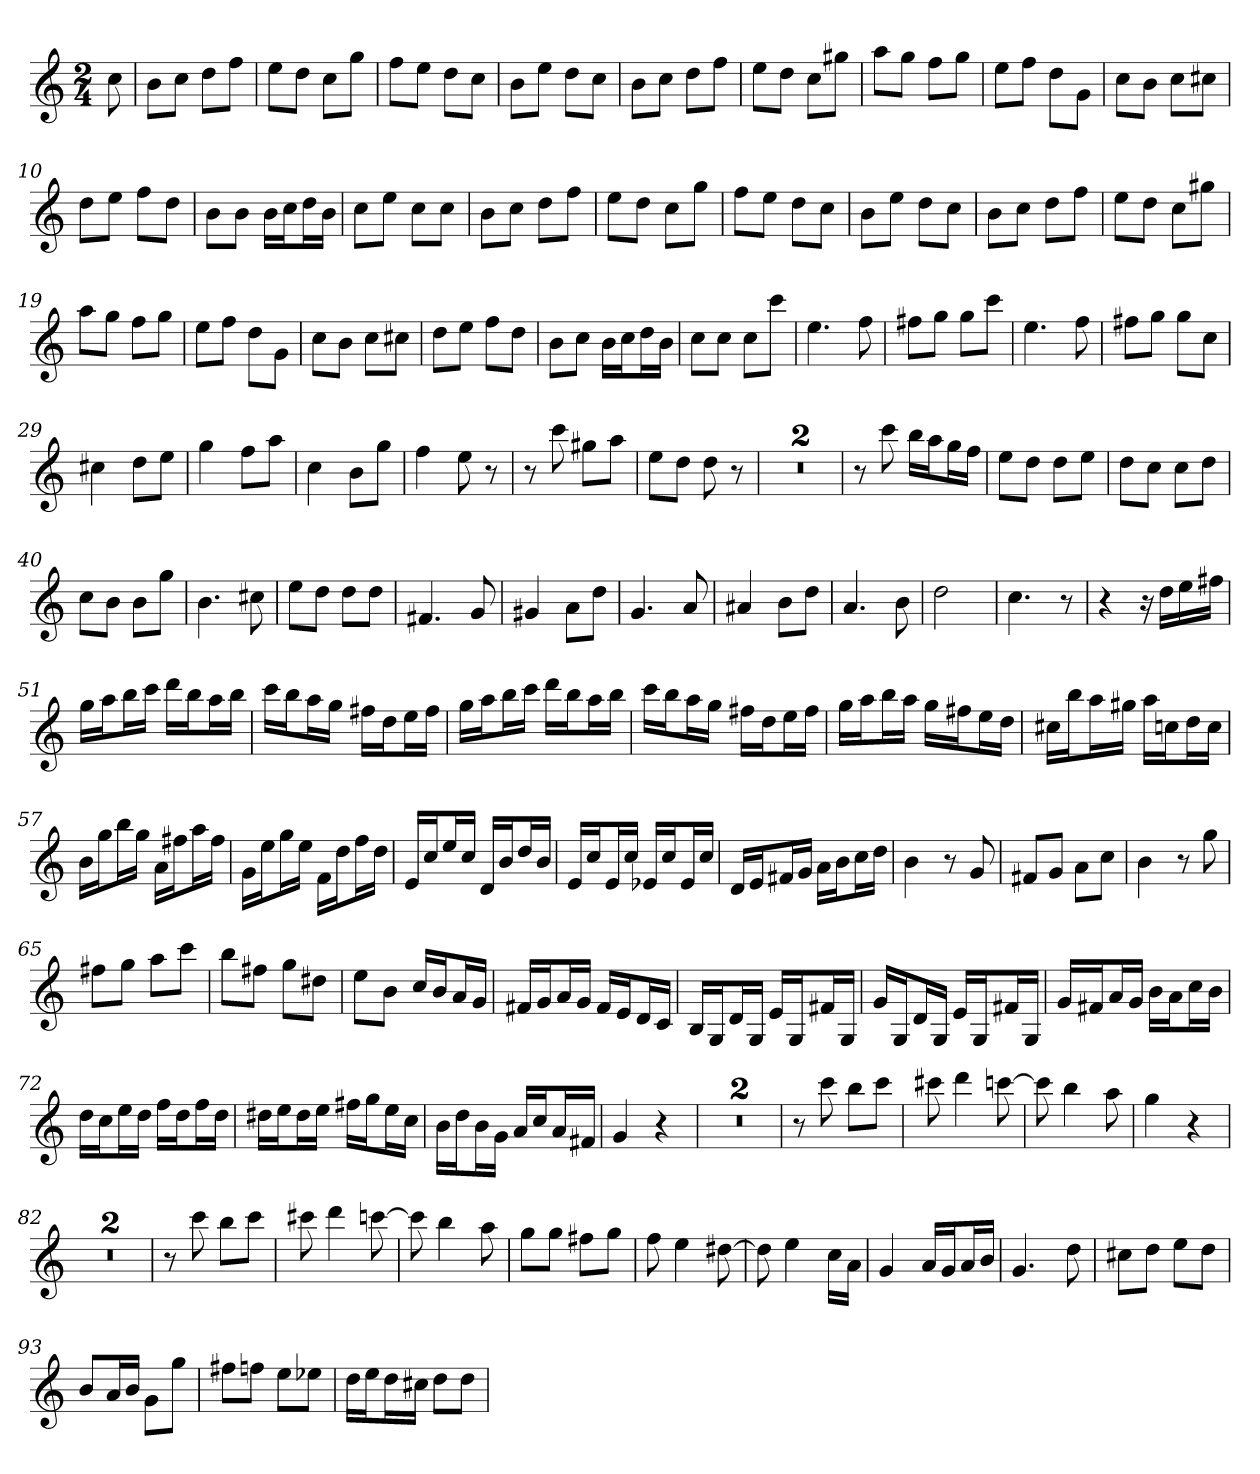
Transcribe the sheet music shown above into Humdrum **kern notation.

**kern
*part1
*staff1
*k[]
*C:
*M2/4
=
8cc
=1
8bL
8ccJ
8ddL
8ffJ
=2
8eeL
8ddJ
8ccL
8ggJ
=3
8ffL
8eeJ
8ddL
8ccJ
=4
8bL
8eeJ
8ddL
8ccJ
=5
8bL
8ccJ
8ddL
8ffJ
=6
8eeL
8ddJ
8ccL
8gg#XJ
=7
8aaL
8ggJ
8ffL
8ggJ
=8
8eeL
8ffJ
8ddL
8gJ
=9
8ccL
8bJ
8ccL
8cc#XJ
=10
8ddL
8eeJ
8ffL
8ddJ
=11
8bL
8bJ
16bLL
16ccJ
16ddL
16bJJ
=12
8ccL
8eeJ
8ccL
8ccJ
=13
8bL
8ccJ
8ddL
8ffJ
=14
8eeL
8ddJ
8ccL
8ggJ
=15
8ffL
8eeJ
8ddL
8ccJ
=16
8bL
8eeJ
8ddL
8ccJ
=17
8bL
8ccJ
8ddL
8ffJ
=18
8eeL
8ddJ
8ccL
8gg#XJ
=19
8aaL
8ggJ
8ffL
8ggJ
=20
8eeL
8ffJ
8ddL
8gJ
=21
8ccL
8bJ
8ccL
8cc#XJ
=22
8ddL
8eeJ
8ffL
8ddJ
=23
8bL
8ccJ
16bLL
16ccJ
16ddL
16bJJ
=24
8ccL
8ccJ
8ccL
8cccJ
=25
4.ee
8ff
=26
8ff#XL
8ggJ
8ggL
8cccJ
=27
4.ee
8ff
=28
8ff#XL
8ggJ
8ggL
8ccJ
=29
4cc#X
8ddL
8eeJ
=30
4gg
8ffL
8aaJ
=31
4cc
8bL
8ggJ
=32
4ff
8ee
8r
=33
8r
8ccc
8gg#XL
8aaJ
=34
8eeL
8ddJ
8dd
8r
=35
2r
=36
2r
=37
8r
8ccc
16bbLL
16aaJ
16ggL
16ffJJ
=38
8eeL
8ddJ
8ddL
8eeJ
=39
8ddL
8ccJ
8ccL
8ddJ
=40
8ccL
8bJ
8bL
8ggJ
=41
4.b
8cc#X
=42
8eeL
8ddJ
8ddL
8ddJ
=43
4.f#X
8g
=44
4g#X
8aL
8ddJ
=45
4.g
8a
=46
4a#X
8bL
8ddJ
=47
4.a
8b
=48
2dd
=49
4.cc
8r
=50
4r
16r
16ddLL
16ee
16ff#XJJ
=51
16ggLL
16aaJ
16bbL
16cccJJ
16dddLL
16bbJ
16aaL
16bbJJ
=52
16cccLL
16bbJ
16aaL
16ggJJ
16ff#XLL
16ddJ
16eeL
16ff#JJ
=53
16ggLL
16aaJ
16bbL
16cccJJ
16dddLL
16bbJ
16aaL
16bbJJ
=54
16cccLL
16bbJ
16aaL
16ggJJ
16ff#XLL
16ddJ
16eeL
16ff#JJ
=55
16ggLL
16aaJ
16bbL
16aaJJ
16ggLL
16ff#XJ
16eeL
16ddJJ
=56
16cc#XLL
16bbJ
16aaL
16gg#XJJ
16aaLL
16ccnJ
16ddL
16ccJJ
=57
16bLL
16ggJ
16bbL
16ggJJ
16aLL
16ff#XJ
16aaL
16ff#JJ
=58
16gLL
16eeJ
16ggL
16eeJJ
16fLL
16ddJ
16ffL
16ddJJ
=59
16eLL
16ccJ
16eeL
16ccJJ
16dLL
16bJ
16ddL
16bJJ
=60
16eLL
16ccJ
16eL
16ccJJ
16e-XLL
16ccJ
16e-L
16ccJJ
=61
16dLL
16eJ
16f#XL
16gJJ
16aLL
16bJ
16ccL
16ddJJ
=62
4b
8r
8g
=63
8f#XL
8gJ
8aL
8ccJ
=64
4b
8r
8gg
=65
8ff#XL
8ggJ
8aaL
8cccJ
=66
8bbL
8ff#XJ
8ggL
8dd#XJ
=67
8eeL
8bJ
16ccLL
16bJ
16aL
16gJJ
=68
16f#XLL
16gJ
16aL
16gJJ
16f#LL
16eJ
16dL
16cJJ
=69
16BLL
16GJ
16dL
16GJJ
16eLL
16GJ
16f#XL
16GJJ
=70
16gLL
16GJ
16dL
16GJJ
16eLL
16GJ
16f#XL
16GJJ
=71
16gLL
16f#XJ
16aL
16gJJ
16bLL
16aJ
16ccL
16bJJ
=72
16ddLL
16ccJ
16eeL
16ddJJ
16ffLL
16ddJ
16ffL
16ddJJ
=73
16dd#XLL
16eeJ
16dd#L
16eeJJ
16ff#XLL
16ggJ
16eeL
16ccJJ
=74
16bLL
16ddJ
16bL
16gJJ
16aLL
16ccJ
16aL
16f#XJJ
=75
4g
4r
=76
2r
=77
2r
=78
8r
8ccc
8bbL
8cccJ
=79
8ccc#X
4ddd
[8cccn
=80
8ccc]
4bb
8aa
=81
4gg
4r
=82
2r
=83
2r
=84
8r
8ccc
8bbL
8cccJ
=85
8ccc#X
4ddd
[8cccn
=86
8ccc]
4bb
8aa
=87
8ggL
8ggJ
8ff#XL
8ggJ
=88
8ff
4ee
[8dd#X
=89
8dd#]
4ee
16ccLL
16aJJ
=90
4g
16aLL
16gJ
16aL
16bJJ
=91
4.g
8dd
=92
8cc#XL
8ddJ
8eeL
8ddJ
=93
8bL
16aL
16bJJ
8gL
8ggJ
=94
8ff#XL
8ffnJ
8eeL
8ee-XJ
=95
16ddLL
16eeJ
16ddL
16cc#XJJ
8ddL
8ddJ
=
*-
